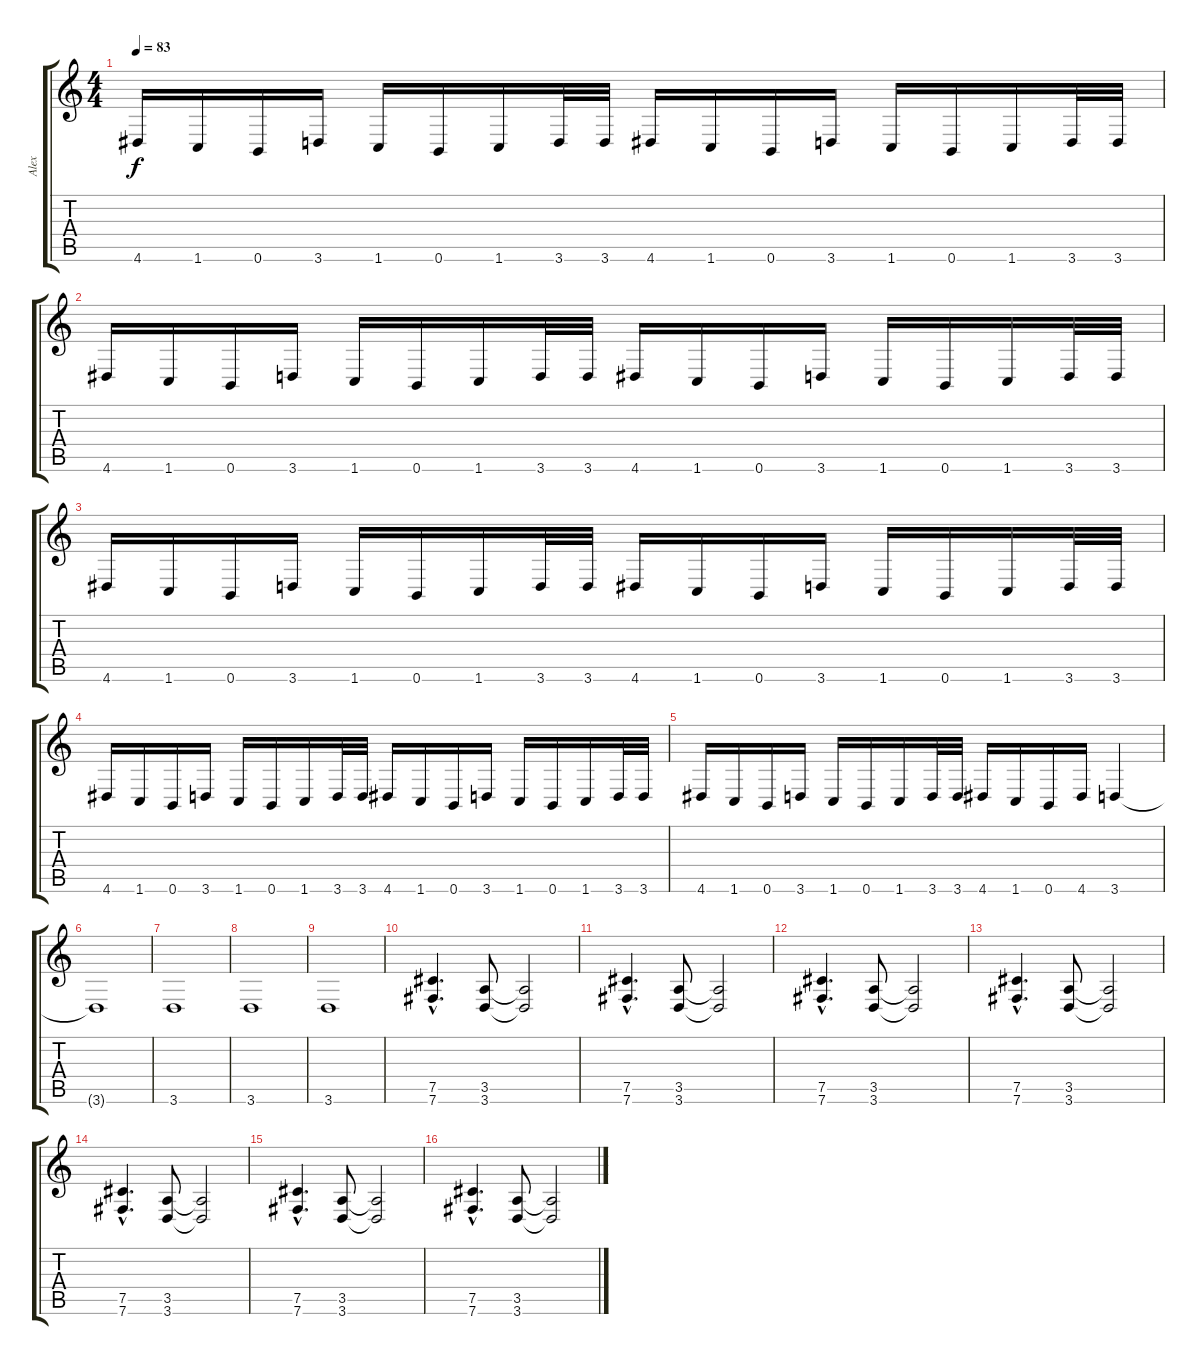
\track ("Alex" "Alex") {instrument distortionguitar}
\staff {score tabs}
\tuning (Db4 Ab3 E3 B2 Gb2 B1) {hide}
\ts (4 4)
\tempo 83
\clef g2
\ks c
4.6.16{dy f} 1.6.16 0.6.16 3.6.16 1.6.16 0.6.16 1.6.16 3.6.32 3.6.32 4.6.16 1.6.16 0.6.16 3.6.16 1.6.16 0.6.16 1.6.16 3.6.32 3.6.32 |
4.6.16 1.6.16 0.6.16 3.6.16 1.6.16 0.6.16 1.6.16 3.6.32 3.6.32 4.6.16 1.6.16 0.6.16 3.6.16 1.6.16 0.6.16 1.6.16 3.6.32 3.6.32 |
4.6.16 1.6.16 0.6.16 3.6.16 1.6.16 0.6.16 1.6.16 3.6.32 3.6.32 4.6.16 1.6.16 0.6.16 3.6.16 1.6.16 0.6.16 1.6.16 3.6.32 3.6.32 |
4.6.16 1.6.16 0.6.16 3.6.16 1.6.16 0.6.16 1.6.16 3.6.32 3.6.32 4.6.16 1.6.16 0.6.16 3.6.16 1.6.16 0.6.16 1.6.16 3.6.32 3.6.32 |
4.6.16 1.6.16 0.6.16 3.6.16 1.6.16 0.6.16 1.6.16 3.6.32 3.6.32 4.6.16 1.6.16 0.6.16 4.6.16 3.6.4 |
3.6{t}.1 |
3.6.1 |
3.6.1 |
3.6.1 |
(7.5{hac} 7.6{hac}).4{d} (3.5 3.6).8 (3.5{t} 3.6{t}).2 |
(7.5{hac} 7.6{hac}).4{d} (3.5 3.6).8 (3.5{t} 3.6{t}).2 |
(7.5{hac} 7.6{hac}).4{d} (3.5 3.6).8 (3.5{t} 3.6{t}).2 |
(7.5{hac} 7.6{hac}).4{d} (3.5 3.6).8 (3.5{t} 3.6{t}).2 |
(7.5{hac} 7.6{hac}).4{d} (3.5 3.6).8 (3.5{t} 3.6{t}).2 |
(7.5{hac} 7.6{hac}).4{d} (3.5 3.6).8 (3.5{t} 3.6{t}).2 |
(7.5{hac} 7.6{hac}).4{d} (3.5 3.6).8 (3.5{t} 3.6{t}).2
